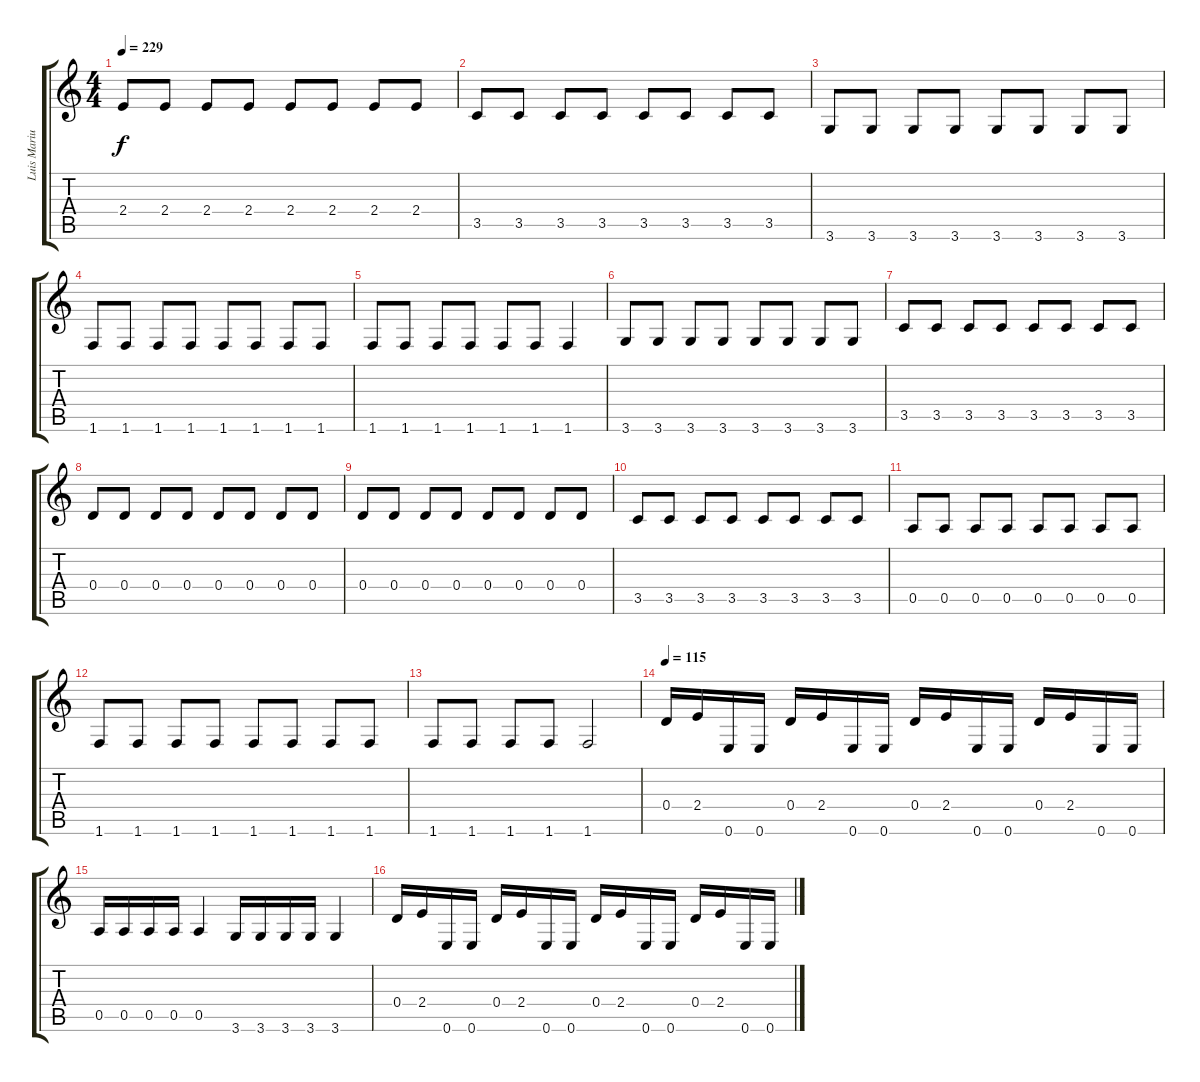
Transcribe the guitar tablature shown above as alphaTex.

\track ("Luis Mariutti" "Luis Mariu") {instrument electricbassfinger}
\staff {score tabs}
\tuning (E4 B3 G3 D3 A2 E2) {hide}
\ts (4 4)
\tempo 229
\clef g2
\ks c
2.4.8{dy f} 2.4.8 2.4.8 2.4.8 2.4.8 2.4.8 2.4.8 2.4.8 |
3.5.8 3.5.8 3.5.8 3.5.8 3.5.8 3.5.8 3.5.8 3.5.8 |
3.6.8 3.6.8 3.6.8 3.6.8 3.6.8 3.6.8 3.6.8 3.6.8 |
1.6.8 1.6.8 1.6.8 1.6.8 1.6.8 1.6.8 1.6.8 1.6.8 |
1.6.8 1.6.8 1.6.8 1.6.8 1.6.8 1.6.8 1.6.4 |
3.6.8 3.6.8 3.6.8 3.6.8 3.6.8 3.6.8 3.6.8 3.6.8 |
3.5.8 3.5.8 3.5.8 3.5.8 3.5.8 3.5.8 3.5.8 3.5.8 |
0.4.8 0.4.8 0.4.8 0.4.8 0.4.8 0.4.8 0.4.8 0.4.8 |
0.4.8 0.4.8 0.4.8 0.4.8 0.4.8 0.4.8 0.4.8 0.4.8 |
3.5.8 3.5.8 3.5.8 3.5.8 3.5.8 3.5.8 3.5.8 3.5.8 |
0.5.8 0.5.8 0.5.8 0.5.8 0.5.8 0.5.8 0.5.8 0.5.8 |
1.6.8 1.6.8 1.6.8 1.6.8 1.6.8 1.6.8 1.6.8 1.6.8 |
1.6.8 1.6.8 1.6.8 1.6.8 1.6.2 |
\tempo 115
0.4.16 2.4.16 0.6.16 0.6.16 0.4.16 2.4.16 0.6.16 0.6.16 0.4.16 2.4.16 0.6.16 0.6.16 0.4.16 2.4.16 0.6.16 0.6.16 |
0.5.16 0.5.16 0.5.16 0.5.16 0.5.4 3.6.16 3.6.16 3.6.16 3.6.16 3.6.4 |
0.4.16 2.4.16 0.6.16 0.6.16 0.4.16 2.4.16 0.6.16 0.6.16 0.4.16 2.4.16 0.6.16 0.6.16 0.4.16 2.4.16 0.6.16 0.6.16
